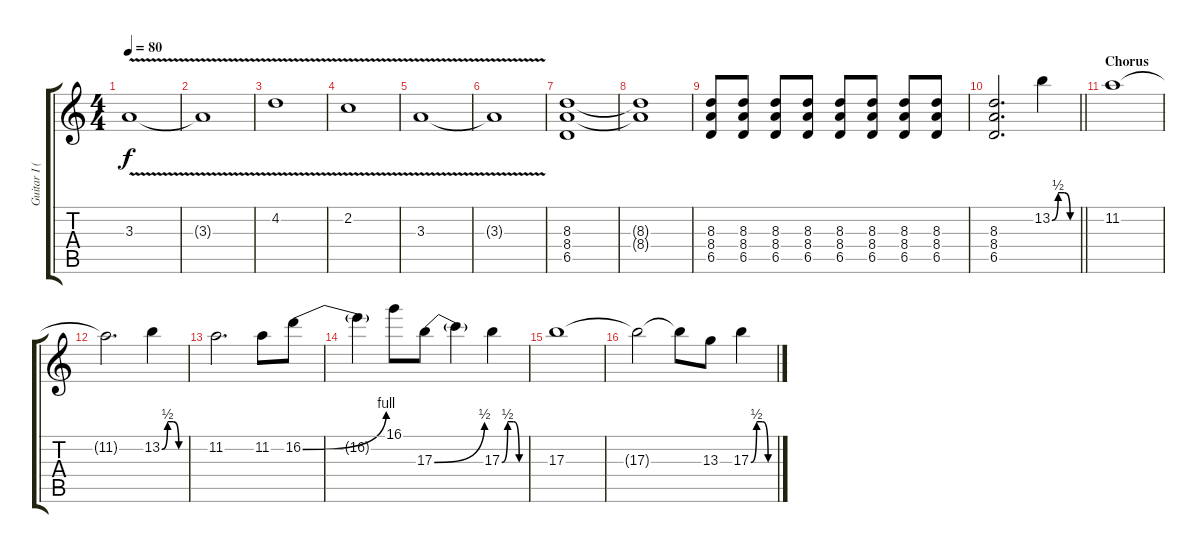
\track ("Guitar I (Robin Finck)" "Guitar I (") {instrument overdrivenguitar}
\staff {score tabs}
\tuning (Eb4 Bb3 Gb3 Db3 Ab2 Eb2) {hide}
\ts (4 4)
\tempo 80
\clef g2
\ks c
3.3{v}.1{dy f} |
3.3{t}.1 |
4.2{v}.1 |
2.2{v}.1 |
3.3{v}.1 |
3.3{t}.1 |
(8.3 8.4 6.5).1 |
(8.3{t} 8.4{t}).1 |
(8.3 8.4 6.5).8 (8.3 8.4 6.5).8 (8.3 8.4 6.5).8 (8.3 8.4 6.5).8 (8.3 8.4 6.5).8 (8.3 8.4 6.5).8 (8.3 8.4 6.5).8 (8.3 8.4 6.5).8 |
\barLineRight lightlight
(8.3 8.4 6.5).2{d} 13.2{be (custom 0 0 15 2 30 2 44 0 60 0)}.4{volume 16 balance 8} |
\section ("" "Chorus")
11.2.1 |
11.2{t}.2{d} 13.2{be (custom 0 0 15 2 30 2 44 0 60 0)}.4 |
11.2.2{d} 11.2.8 16.2{be (bend 0 0 60 4)}.8 |
16.2{t}.4 16.1.8 17.3{be (bend 0 0 60 2)}.8 17.3{t}.4 17.3{be (custom 0 0 15 2 30 2 45 0 60 0)}.4 |
17.3.1 |
17.3{t}.2 17.3{t}.8 13.3.8 17.3{be (custom 0 0 15 2 30 2 45 0 60 0)}.4
